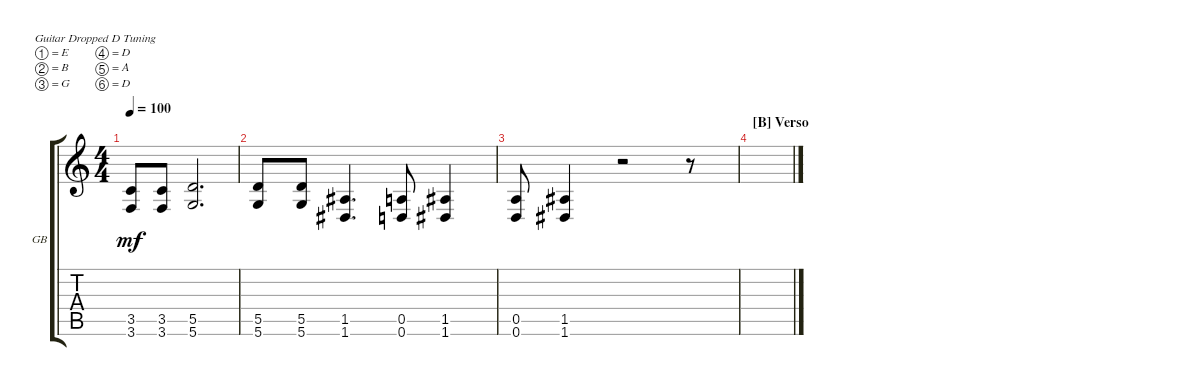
\defaultSystemsLayout 4
\bracketExtendMode groupsimilarinstruments
\firstSystemTrackNameOrientation horizontal
\otherSystemsTrackNameOrientation horizontal
\track ("Guitarra Base" "GB") {multiBarRest instrument acousticguitarsteel}
\staff {score tabs}
\tuning (E4 B3 G3 D3 A2 D2)
\ts (4 4)
\tempo 100
\clef g2
\ks c
(3.6 3.5).8{dy mf} (3.5 3.6).8 (5.6 5.5).2{d} |
(5.5 5.6).8 (5.5 5.6).8 (1.6 1.5).4{d} (0.5 0.6).8 (1.6 1.5).4 |
(0.5 0.6).8 (1.6 1.5).4 r.2 r.8 |
\section ("B" "Verso")
